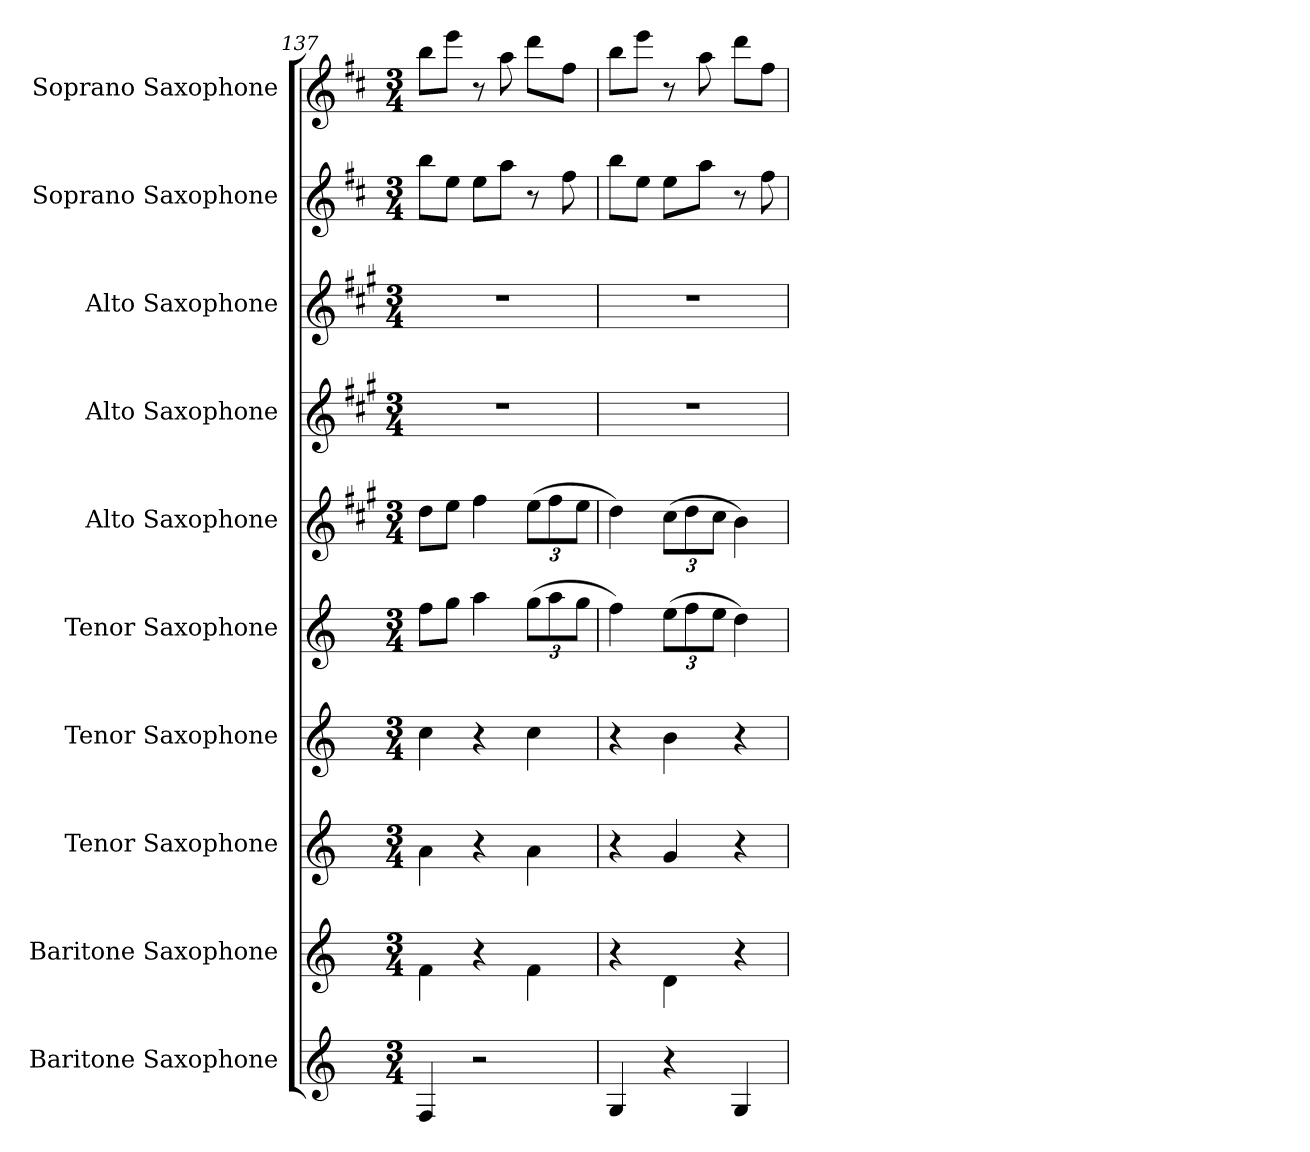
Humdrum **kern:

**kern	**kern	**kern	**kern	**kern	**kern	**kern	**kern	**kern	**kern
*part10	*part9	*part8	*part7	*part6	*part5	*part4	*part3	*part2	*part1
*staff10	*staff9	*staff8	*staff7	*staff6	*staff5	*staff4	*staff3	*staff2	*staff1
*I"Baritone Saxophone	*I"Baritone Saxophone	*I"Tenor Saxophone	*I"Tenor Saxophone	*I"Tenor Saxophone	*I"Alto Saxophone	*I"Alto Saxophone	*I"Alto Saxophone	*I"Soprano Saxophone	*I"Soprano Saxophone
*I'Bar. Sax.	*I'Bar. Sax.	*I'T. Sax.	*I'T. Sax.	*I'T. Sax.	*I'A. Sax.	*I'A. Sax.	*I'A. Sax.	*I'S. Sax.	*I'S. Sax.
*clefG2	*clefG2	*clefG2	*clefG2	*clefG2	*clefG2	*clefG2	*clefG2	*clefG2	*clefG2
*ITrd12c21	*ITrd12c21	*ITrd8c14	*ITrd8c14	*ITrd8c14	*ITrd5c9	*ITrd5c9	*ITrd5c9	*ITrd1c2	*ITrd1c2
*k[]	*k[]	*k[]	*k[]	*k[]	*k[]	*k[]	*k[]	*k[]	*k[]
*M3/4	*M3/4	*M3/4	*M3/4	*M3/4	*M3/4	*M3/4	*M3/4	*M3/4	*M3/4
=137	=137	=137	=137	=137	=137	=137	=137	=137	=137
4FF/	4F\	4A\	4c\	8f\L	8f\L	2.r	2.r	8aa\L	8aa\L
.	.	.	.	8g\J	8g\J	.	.	8dd\J	8ddd\J
2r	4r	4r	4r	4a\	4a\	.	.	8dd\L	8r
.	.	.	.	.	.	.	.	8gg\J	8gg\
*	*	*	*	*Xbrackettup	*Xbrackettup	*	*	*	*
.	4F\	4A\	4c\	(12g\L	(12g\L	.	.	8r	8ccc\L
.	.	.	.	12a\	12a\	.	.	.	.
.	.	.	.	.	.	.	.	8ee\	8ee\J
.	.	.	.	12g\J	12g\J	.	.	.	.
=138	=138	=138	=138	=138	=138	=138	=138	=138	=138
4GG/	4r	4r	4r	4f\)	4f\)	2.r	2.r	8aa\L	8aa\L
.	.	.	.	.	.	.	.	8dd\J	8ddd\J
4r	4D\	4G/	4B\	(12e\L	(12e\L	.	.	8dd\L	8r
.	.	.	.	12f\	12f\	.	.	.	.
.	.	.	.	.	.	.	.	8gg\J	8gg\
.	.	.	.	12e\J	12e\J	.	.	.	.
4GG/	4r	4r	4r	4d\)	4d\)	.	.	8r	8ccc\L
.	.	.	.	.	.	.	.	8ee\	8ee\J
=	=	=	=	=	=	=	=	=	=
*-	*-	*-	*-	*-	*-	*-	*-	*-	*-
